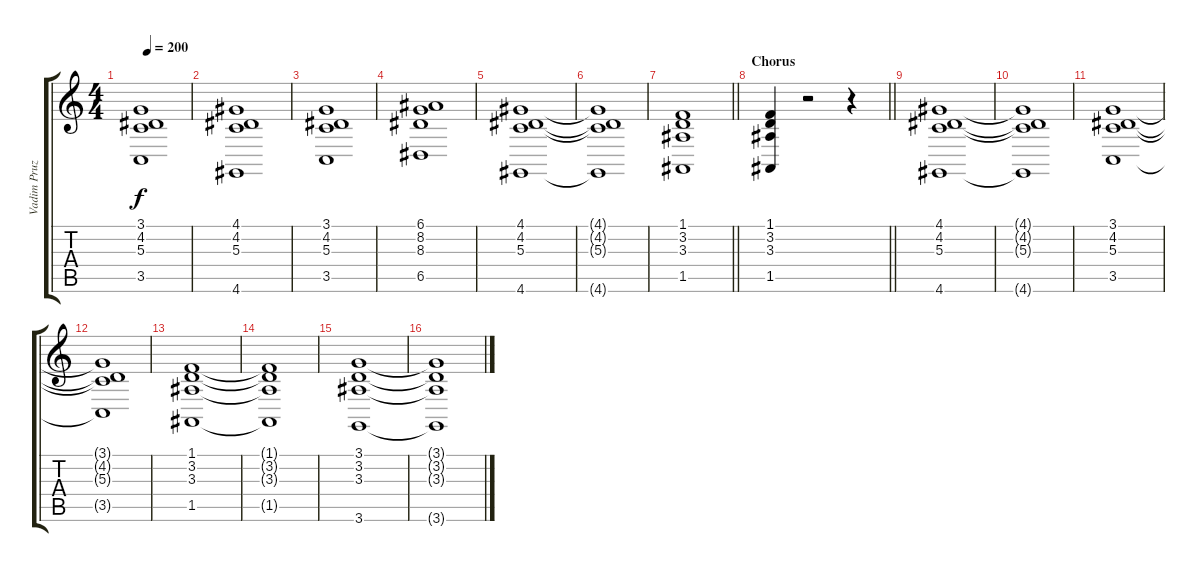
\track ("Vadim Pruzhanov (Ensemble)" "Vadim Pruz") {instrument stringensemble1}
\staff {score tabs}
\tuning (E4 B3 G3 D3 A2 E2) {hide}
\ts (4 4)
\tempo 200
\clef g2
\ks aminor
(3.1 4.2 5.3 3.5).1{dy f} |
(4.1 4.2 5.3 4.6).1 |
(3.1 4.2 5.3 3.5).1 |
(6.1 8.2 8.3 6.5).1 |
(4.1 4.2 5.3 4.6).1 |
(4.1{t} 4.2{t} 5.3{t} 4.6{t}).1 |
\barLineRight lightlight
(1.1 3.2 3.3 1.5).1 |
\section ("" "Chorus")
\barLineRight lightlight
(1.1 3.2 3.3 1.5).4 r.2 r.4 |
(4.1 4.2 5.3 4.6).1 |
(4.1{t} 4.2{t} 5.3{t} 4.6{t}).1 |
(3.1 4.2 5.3 3.5).1 |
(3.1{t} 4.2{t} 5.3{t} 3.5{t}).1 |
(1.1 3.2 3.3 1.5).1 |
(1.1{t} 3.2{t} 3.3{t} 1.5{t}).1 |
(3.1 3.2 3.3 3.6).1 |
(3.1{t} 3.2{t} 3.3{t} 3.6{t}).1
